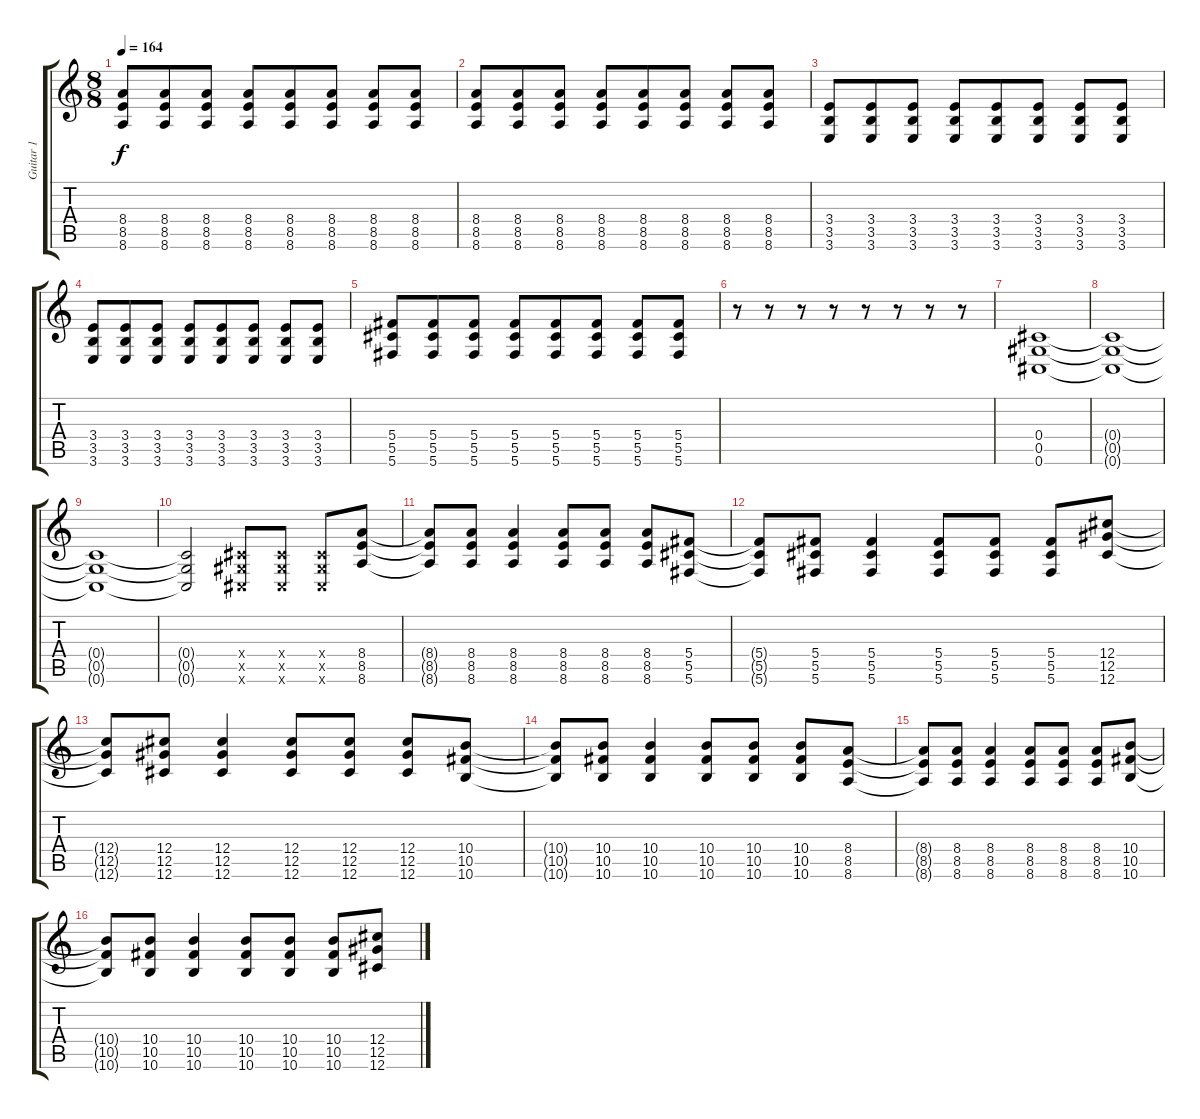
\track ("Guitar 1" "Guitar 1") {instrument overdrivenguitar}
\staff {score tabs}
\tuning (Eb4 Bb3 Gb3 Db3 Ab2 Db2) {hide}
\ts (8 8)
\tempo 164
\clef g2
\ks c
(8.4 8.5 8.6).8{dy f} (8.4 8.5 8.6).8 (8.4 8.5 8.6).8 (8.4 8.5 8.6).8 (8.4 8.5 8.6).8 (8.4 8.5 8.6).8 (8.4 8.5 8.6).8 (8.4 8.5 8.6).8 |
(8.4 8.5 8.6).8 (8.4 8.5 8.6).8 (8.4 8.5 8.6).8 (8.4 8.5 8.6).8 (8.4 8.5 8.6).8 (8.4 8.5 8.6).8 (8.4 8.5 8.6).8 (8.4 8.5 8.6).8 |
(3.4 3.5 3.6).8 (3.4 3.5 3.6).8 (3.4 3.5 3.6).8 (3.4 3.5 3.6).8 (3.4 3.5 3.6).8 (3.4 3.5 3.6).8 (3.4 3.5 3.6).8 (3.4 3.5 3.6).8 |
(3.4 3.5 3.6).8 (3.4 3.5 3.6).8 (3.4 3.5 3.6).8 (3.4 3.5 3.6).8 (3.4 3.5 3.6).8 (3.4 3.5 3.6).8 (3.4 3.5 3.6).8 (3.4 3.5 3.6).8 |
(5.4 5.5 5.6).8 (5.4 5.5 5.6).8 (5.4 5.5 5.6).8 (5.4 5.5 5.6).8 (5.4 5.5 5.6).8 (5.4 5.5 5.6).8 (5.4 5.5 5.6).8 (5.4 5.5 5.6).8 |
r.8 r.8 r.8 r.8 r.8 r.8 r.8 r.8 |
(0.4 0.5 0.6).1 |
(0.4{t} 0.5{t} 0.6{t}).1 |
(0.4{t} 0.5{t} 0.6{t}).1 |
(0.4{t} 0.5{t} 0.6{t}).2 (0.4{x} 0.5{x} 0.6{x}).8 (0.4{x} 0.5{x} 0.6{x}).8 (0.4{x} 0.5{x} 0.6{x}).8 (8.4 8.5 8.6).8 |
(8.4{t} 8.5{t} 8.6{t}).8 (8.4 8.5 8.6).8 (8.4 8.5 8.6).4 (8.4 8.5 8.6).8 (8.4 8.5 8.6).8 (8.4 8.5 8.6).8 (5.4 5.5 5.6).8 |
(5.4{t} 5.5{t} 5.6{t}).8 (5.4 5.5 5.6).8 (5.4 5.5 5.6).4 (5.4 5.5 5.6).8 (5.4 5.5 5.6).8 (5.4 5.5 5.6).8 (12.4 12.5 12.6).8 |
(12.4{t} 12.5{t} 12.6{t}).8 (12.4 12.5 12.6).8 (12.4 12.5 12.6).4 (12.4 12.5 12.6).8 (12.4 12.5 12.6).8 (12.4 12.5 12.6).8 (10.4 10.5 10.6).8 |
(10.4{t} 10.5{t} 10.6{t}).8 (10.4 10.5 10.6).8 (10.4 10.5 10.6).4 (10.4 10.5 10.6).8 (10.4 10.5 10.6).8 (10.4 10.5 10.6).8 (8.4 8.5 8.6).8 |
(8.4{t} 8.5{t} 8.6{t}).8 (8.4 8.5 8.6).8 (8.4 8.5 8.6).4 (8.4 8.5 8.6).8 (8.4 8.5 8.6).8 (8.4 8.5 8.6).8 (10.4 10.5 10.6).8 |
(10.4{t} 10.5{t} 10.6{t}).8 (10.4 10.5 10.6).8 (10.4 10.5 10.6).4 (10.4 10.5 10.6).8 (10.4 10.5 10.6).8 (10.4 10.5 10.6).8 (12.4 12.5 12.6).8
